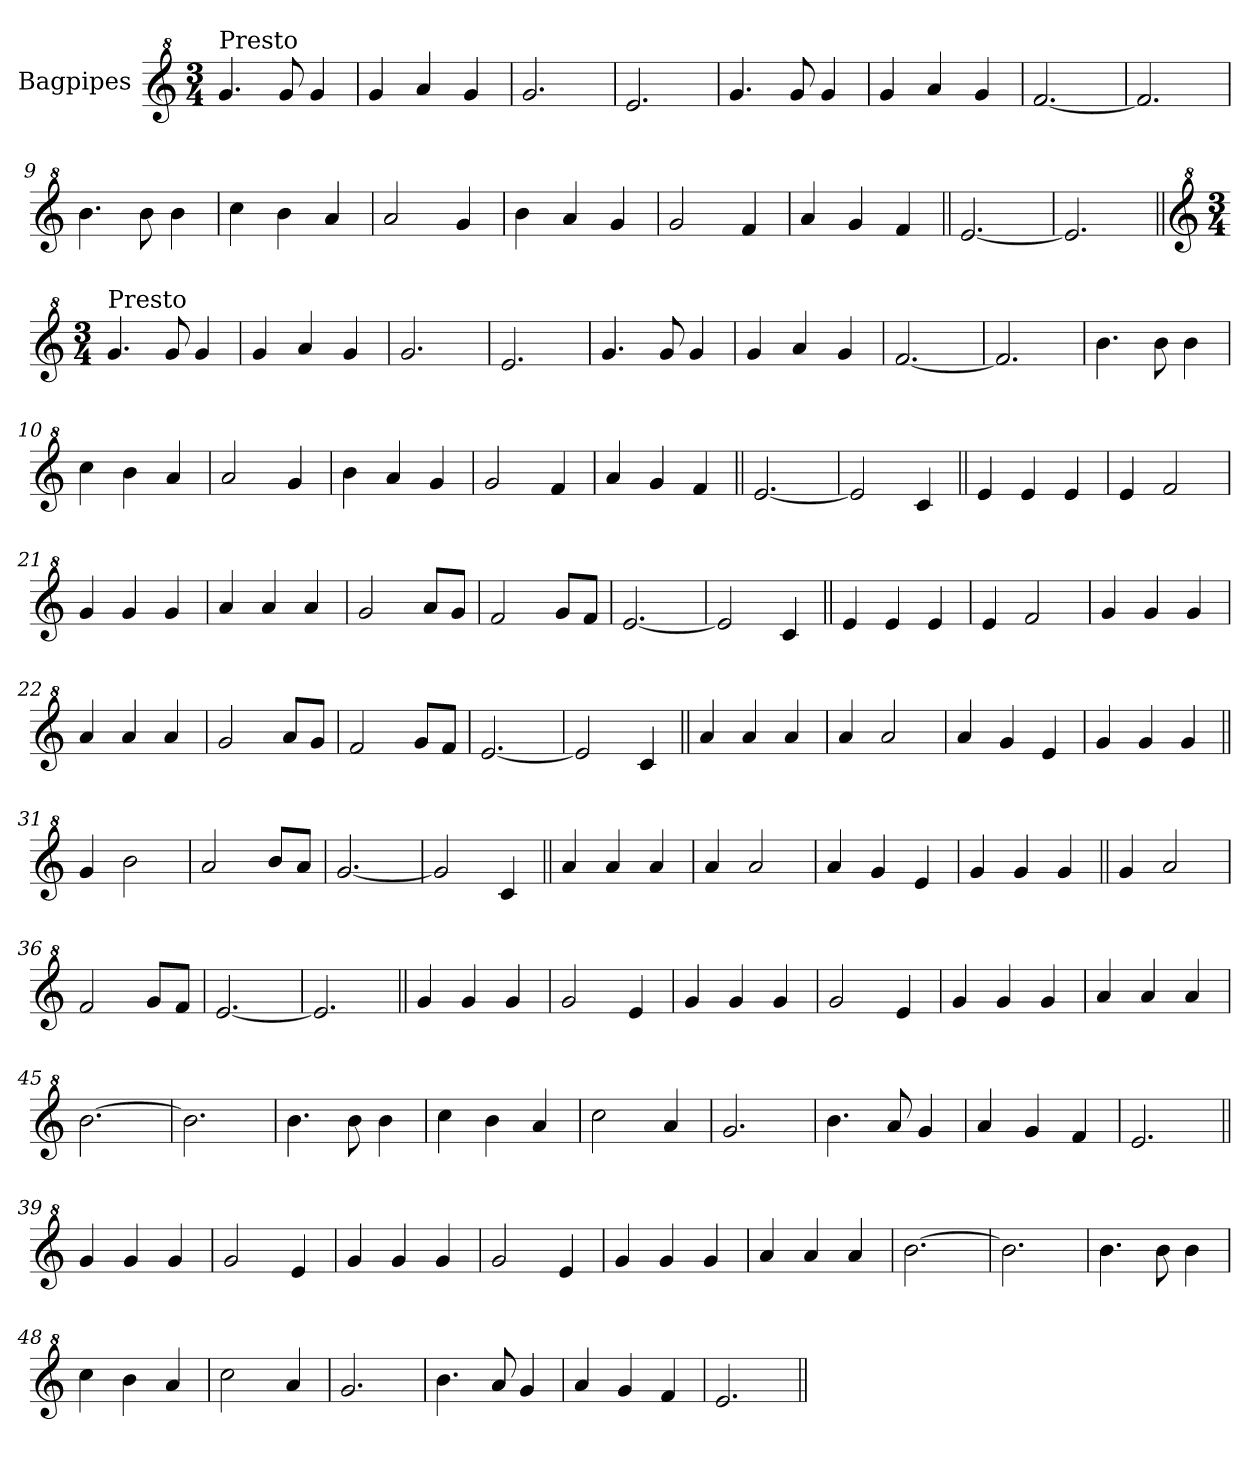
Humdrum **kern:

**kern
*part1
*staff1
*I"Bagpipes
*I'Bag
*clefG^2
*k[]
*C:
*M3/4
=1||
!LO:TX:a:t=Presto
4.gg/
8gg/
4gg/
=2
4gg/
4aa/
4gg/
=3
2.gg/
=4
2.ee/
=5
4.gg/
8gg/
4gg/
=6
4gg/
4aa/
4gg/
=7
[2.ff/
=8
2.ff/]
=9
4.bb\
8bb\
4bb\
=10
4ccc\
4bb\
4aa/
=11
2aa/
4gg/
=12
4bb\
4aa/
4gg/
=13
2gg/
4ff/
!!LO:LB:g=z
=14
4aa/
4gg/
4ff/
=15||
[2.ee/
=16
2.ee/]
=1||
*clefG^2
*k[]
*C:
*M3/4
!LO:TX:a:t=Presto
4.gg/
8gg/
4gg/
=2
4gg/
4aa/
4gg/
=3
2.gg/
=4
2.ee/
=5
4.gg/
8gg/
4gg/
=6
4gg/
4aa/
4gg/
=7
[2.ff/
=8
2.ff/]
=9
4.bb\
8bb\
4bb\
=10
4ccc\
4bb\
4aa/
=11
2aa/
4gg/
=12
4bb\
4aa/
4gg/
=13
2gg/
4ff/
!!LO:LB:g=z
=14
4aa/
4gg/
4ff/
=17||
[2.ee/
=18
2ee/]
4cc/
=19||
4ee/
4ee/
4ee/
=20
4ee/
2ff/
=21
4gg/
4gg/
4gg/
=22
4aa/
4aa/
4aa/
=23
2gg/
8aa/L
8gg/J
=24
2ff/
8gg/L
8ff/J
=25
[2.ee/
=26
2ee/]
4cc/
=19a||
4ee/
4ee/
4ee/
=20a
4ee/
2ff/
=21a
4gg/
4gg/
4gg/
=22a
4aa/
4aa/
4aa/
=23a
2gg/
8aa/L
8gg/J
=24a
2ff/
8gg/L
8ff/J
=25a
[2.ee/
=26a
2ee/]
4cc/
=27||
4aa/
4aa/
4aa/
!!LO:LB:g=z
=28
4aa/
2aa/
=29
4aa/
4gg/
4ee/
=30
4gg/
4gg/
4gg/
=31||
4gg/
2bb\
=32
2aa/
8bb/L
8aa/J
=33
[2.gg/
=34
2gg/]
4cc/
=27||
4aa/
4aa/
4aa/
!!LO:LB:g=z
=28
4aa/
2aa/
=29
4aa/
4gg/
4ee/
=30
4gg/
4gg/
4gg/
=35||
4gg/
2aa/
=36
2ff/
8gg/L
8ff/J
=37
[2.ee/
=38
2.ee/]
=39||
4gg/
4gg/
4gg/
=40
2gg/
4ee/
=41
4gg/
4gg/
4gg/
=42
2gg/
4ee/
!!LO:LB:g=z
=43
4gg/
4gg/
4gg/
=44
4aa/
4aa/
4aa/
=45
[2.bb\
=46
2.bb\]
=47
4.bb\
8bb\
4bb\
=48
4ccc\
4bb\
4aa/
=49
2ccc\
4aa/
=50
2.gg/
=51
4.bb\
8aa/
4gg/
=52
4aa/
4gg/
4ff/
=53
2.ee/
=39a||
4gg/
4gg/
4gg/
=40a
2gg/
4ee/
=41a
4gg/
4gg/
4gg/
=42a
2gg/
4ee/
!!LO:LB:g=z
=43a
4gg/
4gg/
4gg/
=44a
4aa/
4aa/
4aa/
=45a
[2.bb\
=46a
2.bb\]
=47a
4.bb\
8bb\
4bb\
=48a
4ccc\
4bb\
4aa/
=49a
2ccc\
4aa/
=50a
2.gg/
=51a
4.bb\
8aa/
4gg/
=52a
4aa/
4gg/
4ff/
=53a
2.ee/
=||
*-
